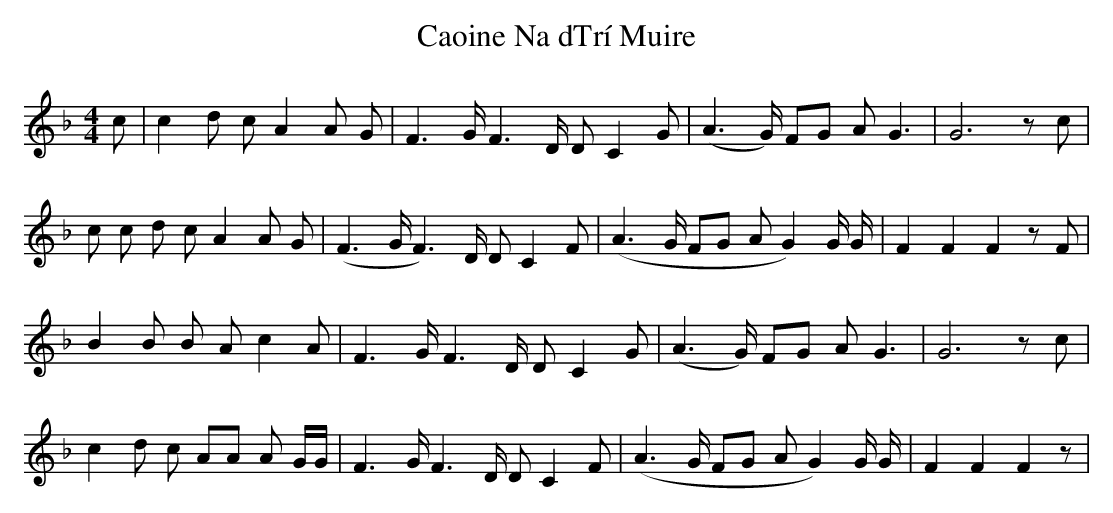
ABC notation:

X:1
T: Caoine Na dTrí Muire
M: 4/4
L: 1/8
K: Dmin
c|c2 d c A2 A G|F3 G/ F3 D/ D C2 G|(A3 G/) FG A G3|G6 z c|
c c d c A2 A G|(F3 G/ F3) D/ D C2 F|(A3 G/ FG A G2) G/ G/|F2 F2 F2 z F|
B2 B B A c2 A|F3 G/ F3 D/ D C2 G|(A3 G/) FG A G3|G6 z c|
c2 d c AA A G/G/ |F3 G/ F3 D/ D C2 F|(A3 G/ FG A G2) G/ G/|F2 F2 F2 z|
